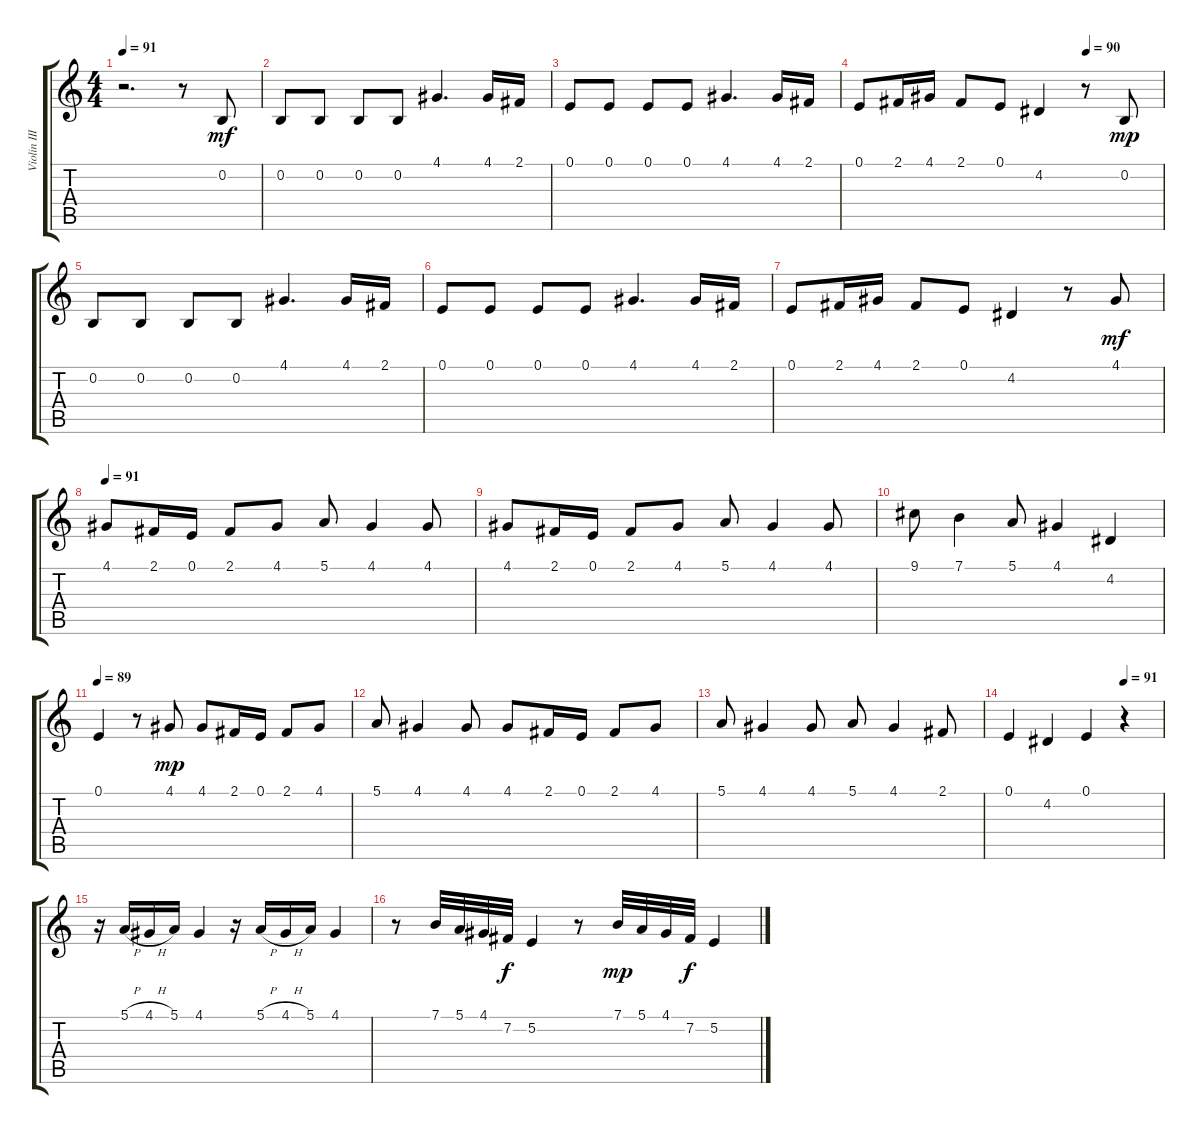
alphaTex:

\track ("Violin III" "Violin III") {instrument violin}
\staff {score tabs}
\tuning (E4 B3 G3 D3 A2 E2) {hide}
\ts (4 4)
\tempo 91
\clef g2
\ks c
r.2{d dy mf instrument violin} r.8 0.2.8 |
0.2.8 0.2.8 0.2.8 0.2.8 4.1.4{d} 4.1.16 2.1.16 |
0.1.8 0.1.8 0.1.8 0.1.8 4.1.4{d} 4.1.16 2.1.16 |
\tempo (90 0.75)
0.1.8 2.1.16 4.1.16 2.1.8 0.1.8 4.2.4 r.8 0.2.8{dy mp} |
0.2.8 0.2.8 0.2.8 0.2.8 4.1.4{d} 4.1.16 2.1.16 |
0.1.8 0.1.8 0.1.8 0.1.8 4.1.4{d} 4.1.16 2.1.16 |
0.1.8 2.1.16 4.1.16 2.1.8 0.1.8 4.2.4 r.8 4.1.8{dy mf} |
\tempo 91
4.1.8 2.1.16 0.1.16 2.1.8 4.1.8 5.1.8 4.1.4 4.1.8 |
4.1.8 2.1.16 0.1.16 2.1.8 4.1.8 5.1.8 4.1.4 4.1.8 |
9.1.8 7.1.4 5.1.8 4.1.4 4.2.4 |
\tempo 89
0.1.4 r.8 4.1.8{dy mp} 4.1.8 2.1.16 0.1.16 2.1.8 4.1.8 |
5.1.8 4.1.4 4.1.8 4.1.8 2.1.16 0.1.16 2.1.8 4.1.8 |
5.1.8 4.1.4 4.1.8 5.1.8 4.1.4 2.1.8 |
\tempo (91 0.75)
0.1.4 4.2.4 0.1.4 r.4 |
r.16 5.1{h}.16 4.1{h}.16 5.1.16 4.1.4 r.16 5.1{h}.16 4.1{h}.16 5.1.16 4.1.4 |
r.8 7.1.32 5.1.32 4.1.32 7.2.32{dy f} 5.2.4 r.8 7.1.32{dy mp} 5.1.32 4.1.32 7.2.32{dy f} 5.2.4
